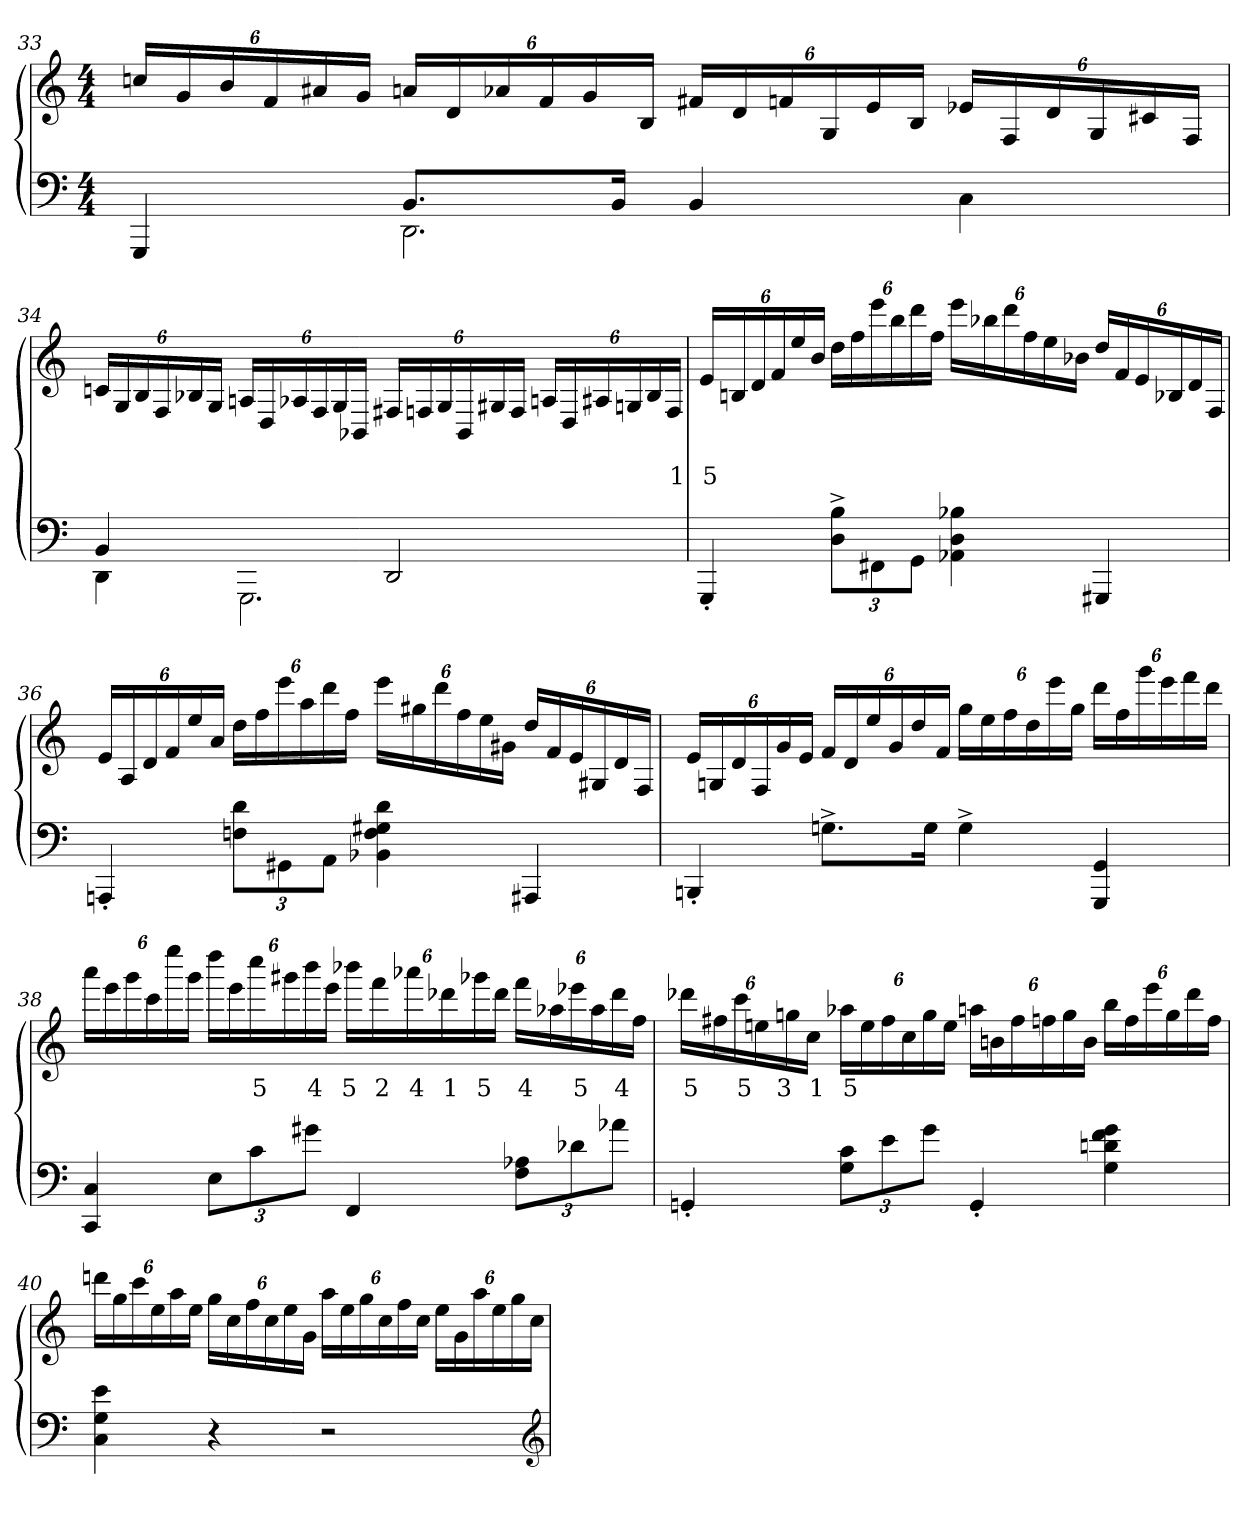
**kern	**kern	**text	**text
*part2	*part1	*part1	*part1
*staff2	*staff1	*staff1	*staff1
*clefF4	*clefG2	*	*
*k[]	*k[]	*	*
*M4/4	*M4/4	*	*
=33	=33	=33	=33
*^	*	*	*
4GGG	4ryy	24ccnLL	.	.
.	.	24g	.	.
.	.	24b	.	.
.	.	24f	.	.
.	.	24a#X	.	.
.	.	24gJJ	.	.
8.BBL	2.DD	24anLL	.	.
.	.	24d	.	.
.	.	24a-X	.	.
.	.	24f	.	.
.	.	24g	.	.
16BBJk	.	.	.	.
.	.	24BJJ	.	.
4BB	.	24f#XLL	.	.
.	.	24d	.	.
.	.	24fn	.	.
.	.	24G	.	.
.	.	24e	.	.
.	.	24BJJ	.	.
4C\	.	24e-XLL	.	.
.	.	24F	.	.
.	.	24d	.	.
.	.	24G	.	.
.	.	24c#X	.	.
.	.	24FJJ	.	.
=34	=34	=34	=34	=34
4BB	4DD	24cnLL	.	.
.	.	24G	.	.
.	.	24B	.	.
.	.	24F	.	.
.	.	24B-X	.	.
.	.	24GJJ	.	.
4ryy	2.GGG	24AnLL	.	.
.	.	24D	.	.
.	.	24A-X	.	.
.	.	24F	.	.
.	.	24G	.	.
.	.	24BB-JJ	.	.
2DD	.	24F#XLL	.	.
.	.	24Fn	.	.
.	.	24G	.	.
.	.	24BB-	.	.
.	.	24G#X	.	.
.	.	24FJJ	.	.
.	.	24AnLL	.	.
.	.	24D	.	.
.	.	24A#X	.	.
.	.	24Gn	.	.
.	.	24B-	.	.
.	.	24FJJ	.	1
*v	*v	*	*	*
=35	=35	=35	=35
4GGG'>	24eLL	.	5
.	24Bn	.	.
.	24d	.	.
.	24f	.	.
.	24ee	.	.
.	24bJJ	.	.
12B^> 12D^>L	24ddLL	.	.
.	24ff	.	.
12FF#X	24eee	.	.
.	24bb	.	.
12GGJ	24ddd	.	.
.	24ffJJ	.	.
4B-X 4D 4AA-X	24eeeLL	.	.
.	24bb-X	.	.
.	24ddd	.	.
.	24ff	.	.
.	24ee	.	.
.	24b-JJ	.	.
4GGG#X	24ddLL	.	.
.	24f	.	.
.	24e	.	.
.	24B-	.	.
.	24d	.	.
.	24FJJ	.	.
=36	=36	=36	=36
4AAAn'>	24eLL	.	.
.	24A	.	.
.	24d	.	.
.	24f	.	.
.	24ee	.	.
.	24aJJ	.	.
12d\ 12FnL	24ddLL	.	.
.	24ff	.	.
12GG#X	24eee	.	.
.	24aa	.	.
12AAJ	24ddd	.	.
.	24ffJJ	.	.
4d 4G# 4F 4BB-X	24eeeLL	.	.
.	24gg#X	.	.
.	24ddd	.	.
.	24ff	.	.
.	24ee	.	.
.	24g#JJ	.	.
4AAA#X	24ddLL	.	.
.	24f	.	.
.	24e	.	.
.	24G#	.	.
.	24d	.	.
.	24FJJ	.	.
=37	=37	=37	=37
4BBBn'>	24eLL	.	.
.	24Gn	.	.
.	24d	.	.
.	24F	.	.
.	24g	.	.
.	24eJJ	.	.
8.Gn^>L	24fLL	.	.
.	24d	.	.
.	24ee	.	.
.	24g	.	.
.	24dd	.	.
16GJk	.	.	.
.	24fJJ	.	.
4G^>	24ggLL	.	.
.	24ee	.	.
.	24ff	.	.
.	24dd	.	.
.	24eee	.	.
.	24ggJJ	.	.
4GG 4GGG	24dddLL	.	.
.	24ff	.	.
.	24ggg	.	.
.	24eee	.	.
.	24fff	.	.
.	24dddJJ	.	.
=38	=38	=38	=38
4C 4CC	24aaaLL	.	.
.	24eee	.	.
.	24ggg	.	.
.	24ccc	.	.
.	24eeee	.	.
.	24gggJJ	.	.
12EL	24ddddLL	.	.
.	24eee	.	.
12c	24cccc	5	.
.	24ggg#X	.	.
12g#XJ	24bbb	4	.
.	24eeeJJ	.	.
4FF	24bbb-XLL	5	.
.	24fff	2	.
.	24aaa-X	4	.
.	24ddd-X	1	.
.	24ggg-X	5	.
.	24ddd-JJ	.	.
12A-X 12FL	24fffLL	4	.
.	24aa-	.	.
12d-X	24eee-X	5	.
.	24aa-	.	.
12a-J	24ddd-	4	.
.	24ffJJ	.	.
=39	=39	=39	=39
4GGn'>	24ddd-XLL	5	.
.	24ff#X	.	.
.	24ccc	5	.
.	24een	.	.
.	24ggn	3	.
.	24ccJJ	1	.
12c 12GL	24aa-XLL	5	.
.	24ee	.	.
12e	24ff#	.	.
.	24cc	.	.
12gJ	24gg	.	.
.	24eeJJ	.	.
4GG'>	24aanLL	.	.
.	24bn	.	.
.	24ff#	.	.
.	24ffn	.	.
.	24gg	.	.
.	24bJJ	.	.
4g 4f 4dn 4G	24bbLL	.	.
.	24ff	.	.
.	24eee	.	.
.	24gg	.	.
.	24ddd-	.	.
.	24ffJJ	.	.
=40	=40	=40	=40
4e 4G 4C	24dddnLL	.	.
.	24gg	.	.
.	24ccc	.	.
.	24ee	.	.
.	24aa	.	.
.	24eeJJ	.	.
4r	24ggLL	.	.
.	24cc	.	.
.	24ff	.	.
.	24cc	.	.
.	24ee	.	.
.	24gJJ	.	.
2r	24aaLL	.	.
.	24ee	.	.
.	24gg	.	.
.	24cc	.	.
.	24ff	.	.
.	24ccJJ	.	.
.	24eeLL	.	.
.	24g	.	.
.	24aa	.	.
.	24ee	.	.
.	24gg	.	.
.	24ccJJ	.	.
*clefG2	*	*	*
=	=	=	=
*-	*-	*-	*-
